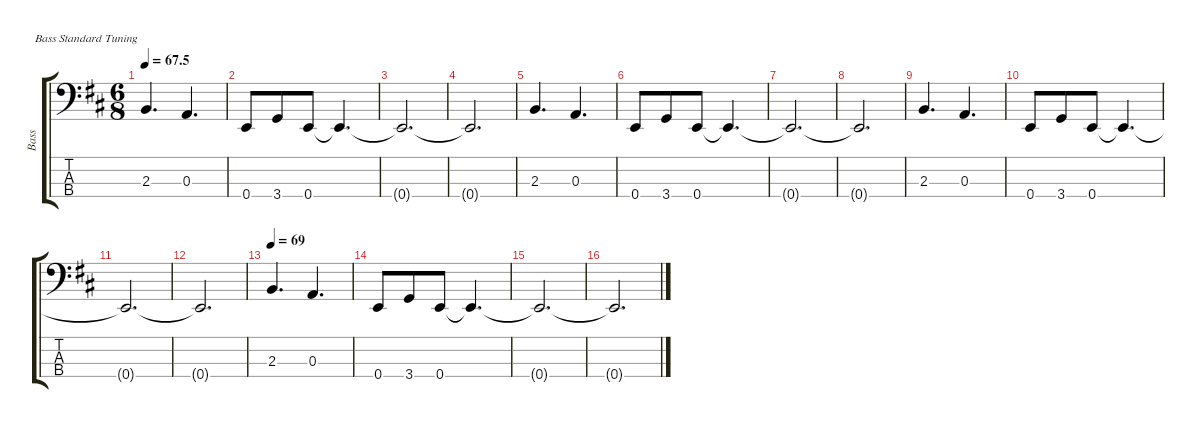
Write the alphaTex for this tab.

\defaultSystemsLayout 4
\hideDynamics
\bracketExtendMode groupsimilarinstruments
\firstSystemTrackNameMode fullname
\otherSystemsTrackNameOrientation horizontal
\track ("Bass" "bass") {defaultSystemsLayout 8 instrument electricbassfinger}
\staff {score tabs}
\tuning (G2 D2 A1 E1)
\ts (6 8)
\tempo
67.5
\accidentals auto
\clef f4
\ottava regular
\simile none
\ks bminor
2.3.4{d dy ff} 0.3.4{d} |
0.4.8 3.4.8 0.4.8 0.4{t}.4{d} |
0.4{t}.2{d} |
0.4{t}.2{d} |
2.3.4{d} 0.3.4{d} |
0.4.8 3.4.8 0.4.8 0.4{t}.4{d} |
0.4{t}.2{d} |
0.4{t}.2{d} |
2.3.4{d} 0.3.4{d} |
0.4.8 3.4.8 0.4.8 0.4{t}.4{d} |
0.4{t}.2{d} |
0.4{t}.2{d} |
\tempo 69
2.3.4{d} 0.3.4{d} |
0.4.8 3.4.8 0.4.8 0.4{t}.4{d} |
0.4{t}.2{d} |
0.4{t}.2{d}
